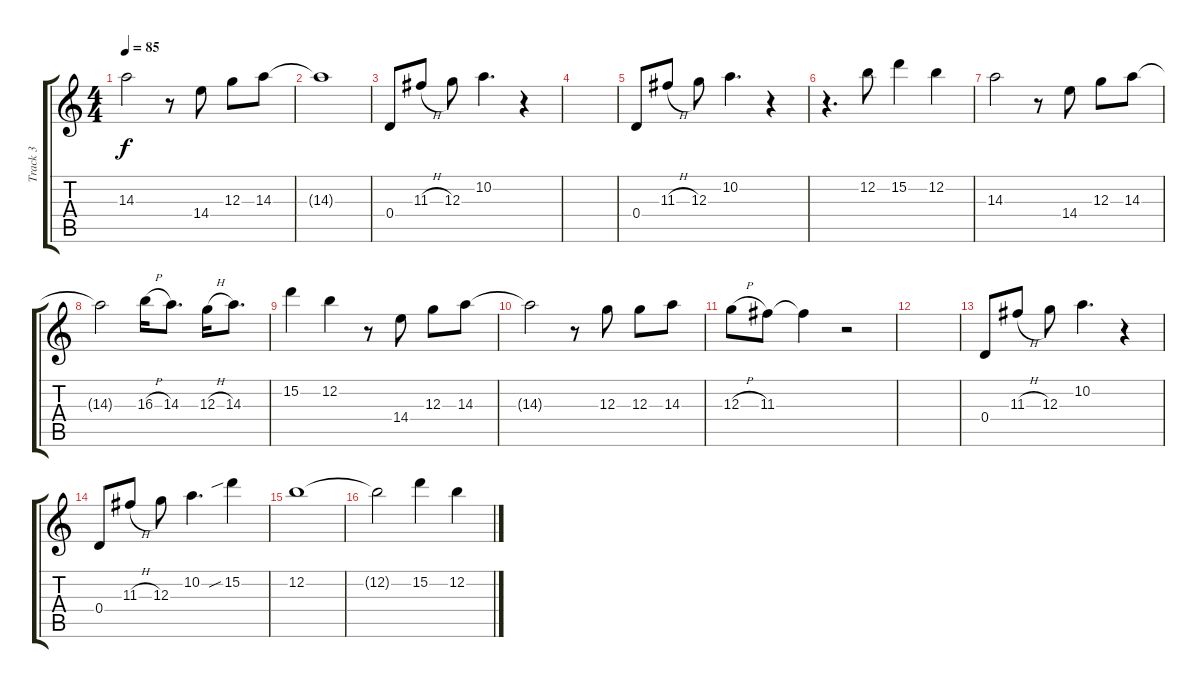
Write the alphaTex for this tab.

\track ("Track 3" "Track 3") {instrument electricguitarjazz}
\staff {score tabs}
\tuning (E4 B3 G3 D3 A2 D2) {hide}
\ts (4 4)
\tempo 85
\clef g2
\ks c
14.3.2{dy f} r.8 14.4.8 12.3.8 14.3.8 |
14.3{t}.1 |
0.4.8 11.3{h}.8 12.3.8 10.2.4{d} r.4 |
|
0.4.8 11.3{h}.8 12.3.8 10.2.4{d} r.4 |
r.4{d} 12.2.8 15.2.4 12.2.4 |
14.3.2 r.8 14.4.8 12.3.8 14.3.8 |
14.3{t}.2 16.3{h}.16 14.3.8{d} 12.3{h}.16 14.3.8{d} |
15.2.4 12.2.4 r.8 14.4.8 12.3.8 14.3.8 |
14.3{t}.2 r.8 12.3.8 12.3.8 14.3.8 |
12.3{h}.8 11.3.8 11.3{t}.4 r.2 |
|
0.4.8 11.3{h}.8 12.3.8 10.2.4{d} r.4 |
0.4.8 11.3{h}.8 12.3.8 10.2.4{d} 15.2{sib}.4 |
12.2.1 |
12.2{t}.2 15.2.4 12.2.4
